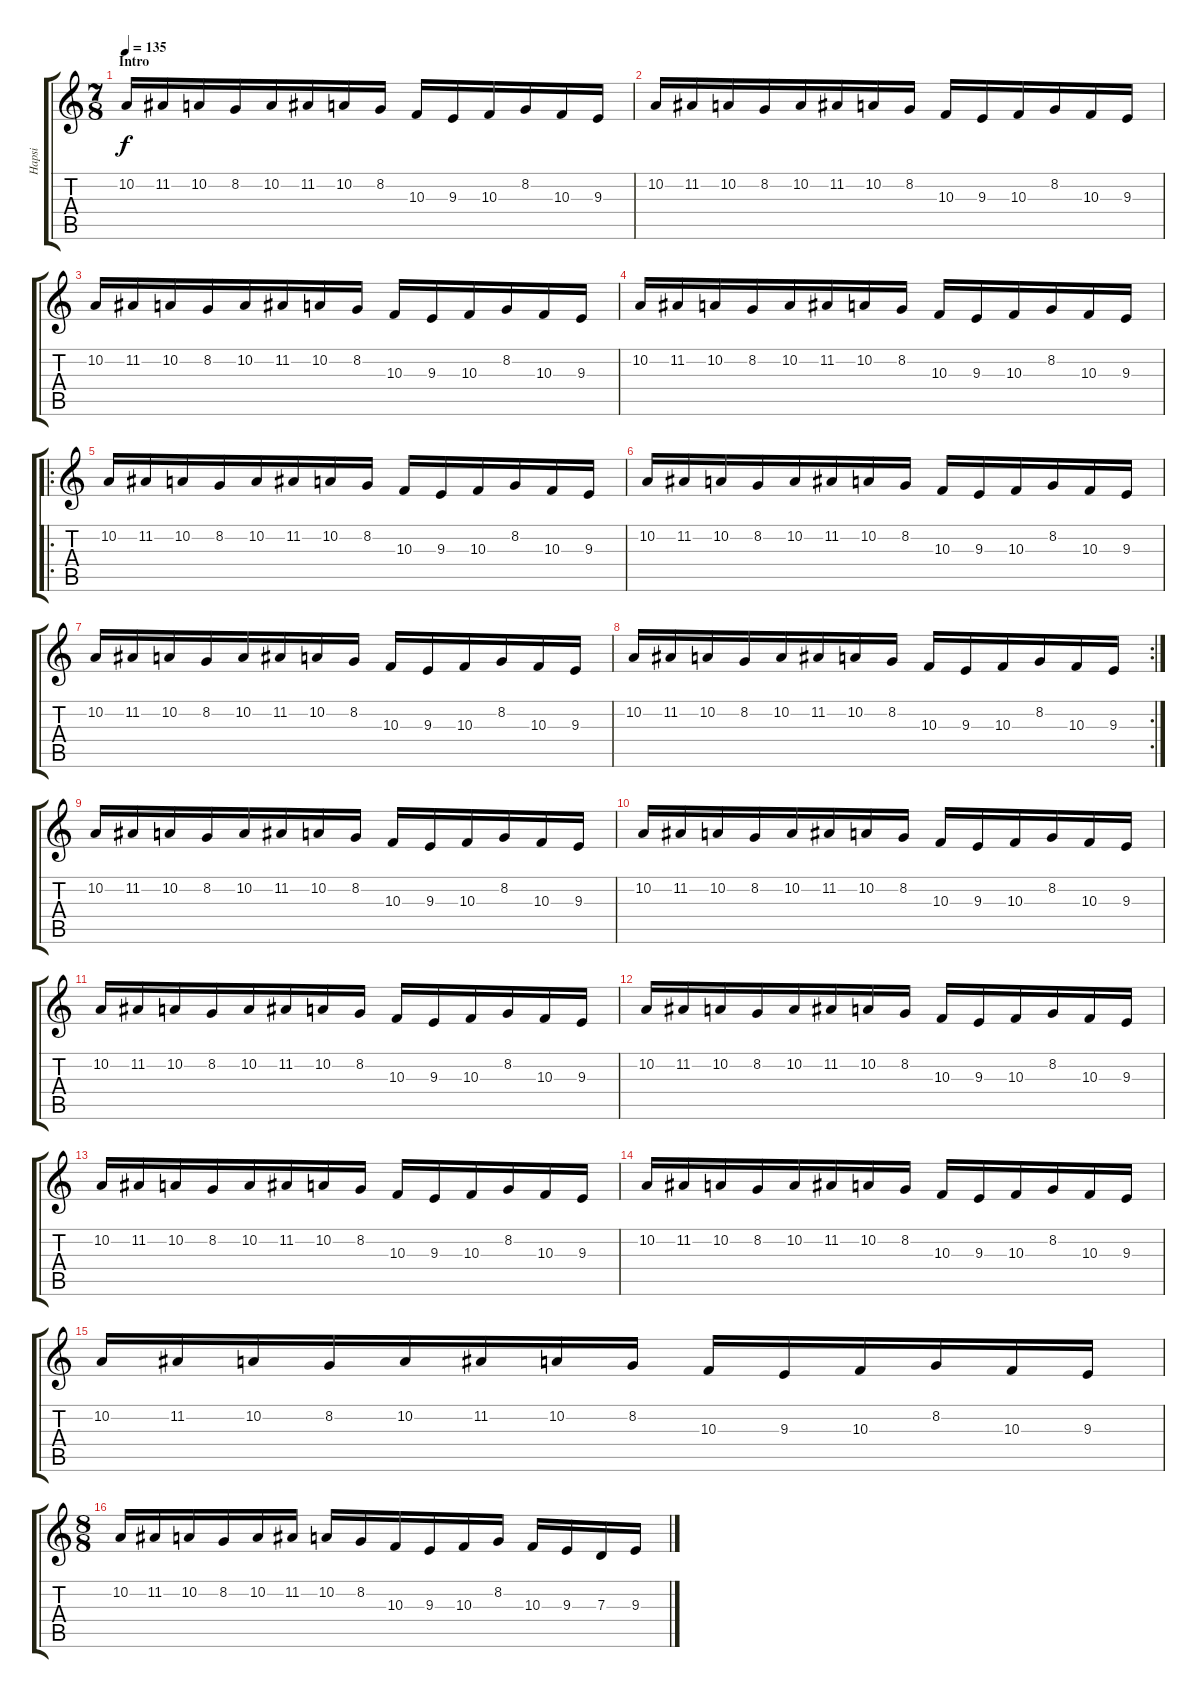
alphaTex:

\track ("Hapsi" "Hapsi") {instrument harpsichord}
\staff {score tabs}
\tuning (E4 B3 G3 D3 A2 E2) {hide}
\ts (7 8)
\section ("" "Intro")
\tempo 135
\clef g2
\ks c
10.2.16{dy f instrument harpsichord} 11.2.16 10.2.16 8.2.16 10.2.16 11.2.16 10.2.16 8.2.16 10.3.16 9.3.16 10.3.16 8.2.16 10.3.16 9.3.16 |
10.2.16 11.2.16 10.2.16 8.2.16 10.2.16 11.2.16 10.2.16 8.2.16 10.3.16 9.3.16 10.3.16 8.2.16 10.3.16 9.3.16 |
10.2.16 11.2.16 10.2.16 8.2.16 10.2.16 11.2.16 10.2.16 8.2.16 10.3.16 9.3.16 10.3.16 8.2.16 10.3.16 9.3.16 |
10.2.16 11.2.16 10.2.16 8.2.16 10.2.16 11.2.16 10.2.16 8.2.16 10.3.16 9.3.16 10.3.16 8.2.16 10.3.16 9.3.16 |
\ro
10.2.16 11.2.16 10.2.16 8.2.16 10.2.16 11.2.16 10.2.16 8.2.16 10.3.16 9.3.16 10.3.16 8.2.16 10.3.16 9.3.16 |
10.2.16 11.2.16 10.2.16 8.2.16 10.2.16 11.2.16 10.2.16 8.2.16 10.3.16 9.3.16 10.3.16 8.2.16 10.3.16 9.3.16 |
10.2.16 11.2.16 10.2.16 8.2.16 10.2.16 11.2.16 10.2.16 8.2.16 10.3.16 9.3.16 10.3.16 8.2.16 10.3.16 9.3.16 |
\rc 2
10.2.16 11.2.16 10.2.16 8.2.16 10.2.16 11.2.16 10.2.16 8.2.16 10.3.16 9.3.16 10.3.16 8.2.16 10.3.16 9.3.16 |
10.2.16 11.2.16 10.2.16 8.2.16 10.2.16 11.2.16 10.2.16 8.2.16 10.3.16 9.3.16 10.3.16 8.2.16 10.3.16 9.3.16 |
10.2.16 11.2.16 10.2.16 8.2.16 10.2.16 11.2.16 10.2.16 8.2.16 10.3.16 9.3.16 10.3.16 8.2.16 10.3.16 9.3.16 |
10.2.16 11.2.16 10.2.16 8.2.16 10.2.16 11.2.16 10.2.16 8.2.16 10.3.16 9.3.16 10.3.16 8.2.16 10.3.16 9.3.16 |
10.2.16 11.2.16 10.2.16 8.2.16 10.2.16 11.2.16 10.2.16 8.2.16 10.3.16 9.3.16 10.3.16 8.2.16 10.3.16 9.3.16 |
10.2.16 11.2.16 10.2.16 8.2.16 10.2.16 11.2.16 10.2.16 8.2.16 10.3.16 9.3.16 10.3.16 8.2.16 10.3.16 9.3.16 |
10.2.16 11.2.16 10.2.16 8.2.16 10.2.16 11.2.16 10.2.16 8.2.16 10.3.16 9.3.16 10.3.16 8.2.16 10.3.16 9.3.16 |
10.2.16 11.2.16 10.2.16 8.2.16 10.2.16 11.2.16 10.2.16 8.2.16 10.3.16 9.3.16 10.3.16 8.2.16 10.3.16 9.3.16 |
\ts (8 8)
10.2.16 11.2.16 10.2.16 8.2.16 10.2.16 11.2.16 10.2.16 8.2.16 10.3.16 9.3.16 10.3.16 8.2.16 10.3.16 9.3.16 7.3.16 9.3.16
